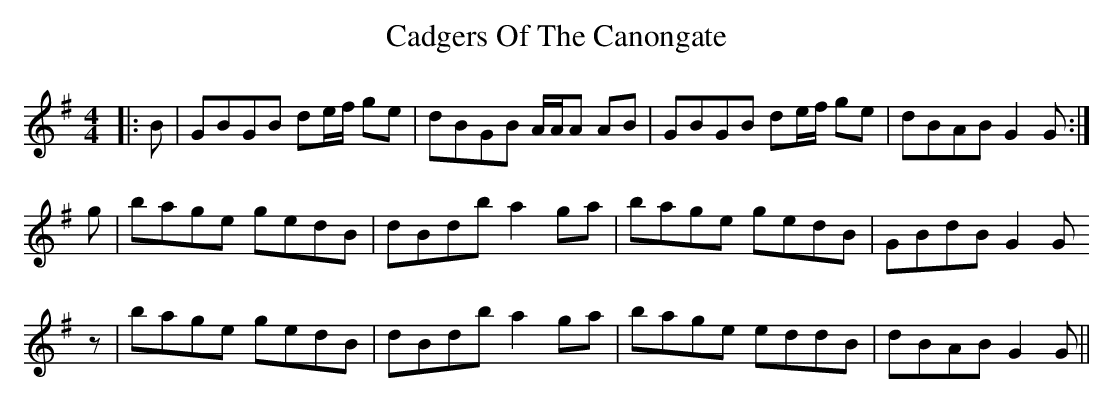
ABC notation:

X:1
T: Cadgers Of The Canongate
M: 4/4
L: 1/8
K: Gmaj
|:B|GBGB de/f/ ge|dBGB A/A/A AB|GBGB de/f/ ge|dBAB G2 G:|
g|bage gedB|dBdb a2 ga|bage gedB|GBdB G2 G
z|bage gedB|dBdb a2 ga|bage eddB|dBAB G2 G||
